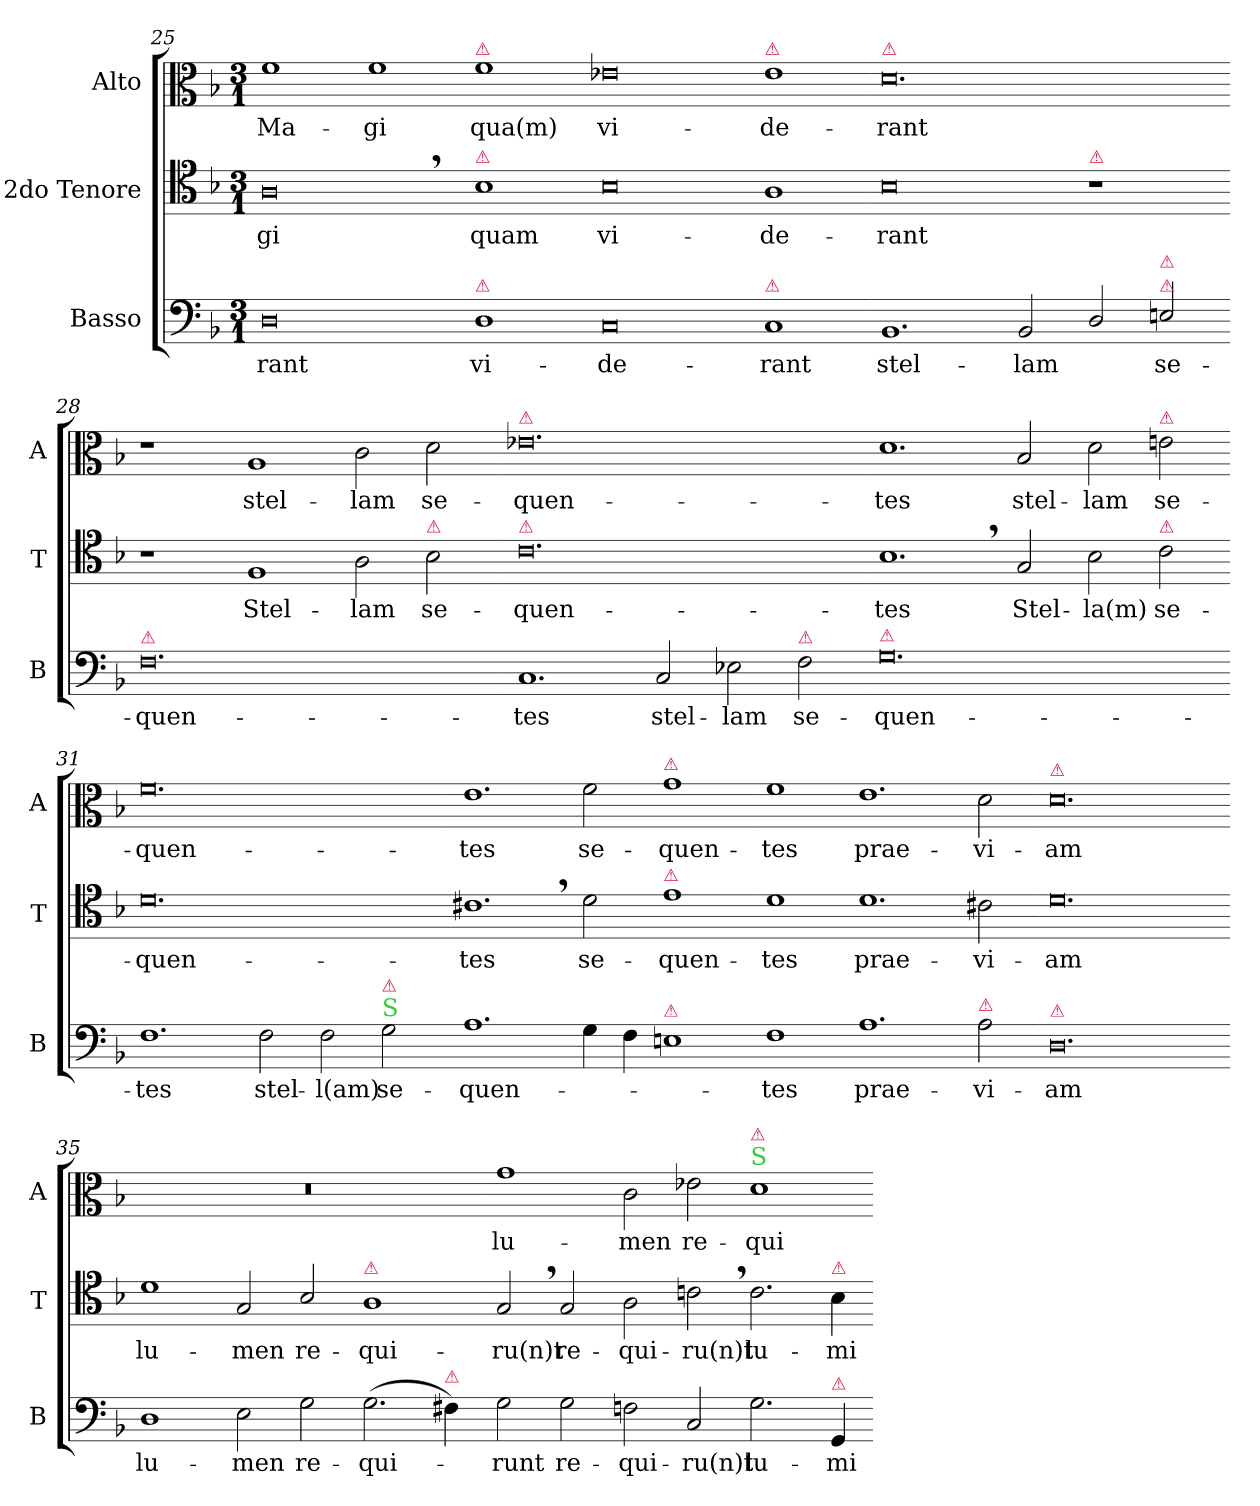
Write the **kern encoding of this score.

**kern	**text	**kern	**text	**kern	**text
*part3	*part3	*part2	*part2	*part1	*part1
*staff3	*staff3	*staff2	*staff2	*staff1	*staff1
*I"Basso	*	*I"2do Tenore	*	*I"Alto	*
*I'B	*	*I'T	*	*I'A	*
*clefF4	*	*clefC4	*	*clefC3	*
*k[b-]	*	*k[b-]	*	*k[b-]	*
*M3/1	*	*M3/1	*	*M3/1	*
=25	=25	=25	=25	=25	=25
0D	-rant	0A,<	-gi	1f	Ma-
.	.	.	.	1f	-gi
!	!	!	!	!LO:TX:a:color=crimson:t=⚠	!
!	!	!LO:TX:a:color=crimson:t=⚠	!	!	!
!LO:TX:a:color=crimson:t=⚠	!	!	!	!	!
!	!LO:LY:i	!	!	!	!
1D	vi-	1B-	quam	1f	qua(m)
=26-	=26-	=26-	=26-	=26-	=26-
!	!LO:LY:i	!	!	!	!
0C	-de-	0B-	vi-	0e-X	vi-
!	!	!	!	!LO:TX:a:color=crimson:t=⚠	!
!LO:TX:a:color=crimson:t=⚠	!	!	!	!	!
!	!LO:LY:i	!	!	!	!
1C	-rant	1A	-de-	1e-	-de-
=27-	=27-	=27-	=27-	=27-	=27-
!	!	!	!	!LO:TX:a:color=crimson:t=⚠	!
1.BB-	stel-	0B-	-rant	0.d	-rant
2BB-/	-lam	.	.	.	.
!	!	!LO:TX:a:color=crimson:t=⚠	!	!	!
2D/	.	1r	.	.	.
!LO:TX:a:color=crimson:t=⚠	!	!	!	!	!
!LO:TX:a:color=crimson:t=⚠	!	!	!	!	!
2En/	se-	.	.	.	.
=28-	=28-	=28-	=28-	=28-	=28-
!LO:TX:a:color=crimson:t=⚠	!	!	!	!	!
0.F	-quen-	1r	.	1r	.
.	.	1F	Stel-	1A	stel-
.	.	2A\	-lam	2c\	-lam
!	!	!LO:TX:a:color=crimson:t=⚠	!	!	!
.	.	2B-\	se-	2d\	se-
=29-	=29-	=29-	=29-	=29-	=29-
!	!	!	!	!LO:TX:a:color=crimson:t=⚠	!
!	!	!LO:TX:a:color=crimson:t=⚠	!	!	!
1.C	-tes	0.c	-quen-	0.e-X	-quen-
!	!LO:LY:i	!	!	!	!
2C/	stel-	.	.	.	.
!	!LO:LY:i	!	!	!	!
2E-X\	-lam	.	.	.	.
!LO:TX:a:color=crimson:t=⚠	!	!	!	!	!
!	!LO:LY:i	!	!	!	!
2F\	se-	.	.	.	.
=30-	=30-	=30-	=30-	=30-	=30-
!LO:TX:a:color=crimson:t=⚠	!	!	!	!	!
!	!LO:LY:i	!	!	!	!
0.G	-quen-	1.B-,<	-tes	1.d	-tes
!	!	!	!	!	!LO:LY:i
.	.	2G/	Stel-	2B-/	stel-
!	!	!	!	!	!LO:LY:i
.	.	2B-\	-la(m)	2d\	-lam
!	!	!	!	!LO:TX:a:color=crimson:t=⚠	!
!	!	!LO:TX:a:color=crimson:t=⚠	!	!	!
!	!	!	!	!	!LO:LY:i
.	.	2c\	se-	2en\	se-
=31-	=31-	=31-	=31-	=31-	=31-
!	!LO:LY:i	!	!	!	!LO:LY:i
1.F	-tes	0.d	-quen-	0.f	-quen-
2F\	stel-	.	.	.	.
2F\	-l(am)	.	.	.	.
!LO:TX:a:color=limegreen:t=S	!	!	!	!	!
!LO:TX:a:color=crimson:t=⚠	!	!	!	!	!
2G\	se-	.	.	.	.
=32-	=32-	=32-	=32-	=32-	=32-
!	!	!	!	!	!LO:LY:i
1.A	-quen-	1.c#X,	-tes	1.e	-tes
4G\	.	2d\	se-	2f\	se-
4F\	.	.	.	.	.
!	!	!	!	!LO:TX:a:color=crimson:t=⚠	!
!	!	!LO:TX:a:color=crimson:t=⚠	!	!	!
!LO:TX:a:color=crimson:t=⚠	!	!	!	!	!
1En	.	1e	-quen-	1g	-quen-
=33-	=33-	=33-	=33-	=33-	=33-
1F	-tes	1d	-tes	1f	-tes
1.A	prae-	1.d	prae-	1.e	prae-
!LO:TX:a:color=crimson:t=⚠	!	!	!	!	!
2A\	-vi-	2c#X\	-vi-	2d\	-vi-
=34-	=34-	=34-	=34-	=34-	=34-
!	!	!	!	!LO:TX:a:color=crimson:t=⚠	!
!LO:TX:a:color=crimson:t=⚠	!	!	!	!	!
0.D	-am	0.d	-am	0.d	-am
=35-	=35-	=35-	=35-	=35-	=35-
1D	lu-	1d	lu-	0.r	.
2E\	-men	2G/	-men	.	.
2G\	re-	2B-/	re-	.	.
!	!	!LO:TX:a:color=crimson:t=⚠	!	!	!
(2.G\	-qui-	1A	-qui-	.	.
!LO:TX:a:color=crimson:t=⚠	!	!	!	!	!
4F#X\)	.	.	.	.	.
=36-	=36-	=36-	=36-	=36-	=36-
2G\	-runt	2G,/	-ru(n)t	1g	lu-
!	!	!	!LO:LY:i	!	!
2G\	re-	2G/	re-	.	.
!	!	!	!LO:LY:i	!	!
2Fn\	-qui-	2A\	-qui-	2c\	-men
!	!	!	!LO:LY:i	!	!
2C/	-ru(n)t	2cn,\	-ru(n)t	2e-X\	re-
!	!	!	!	!LO:TX:a:color=limegreen:t=S	!
!	!	!	!	!LO:TX:a:color=crimson:t=⚠	!
2.G\	lu-	2.c\	lu-	1d	-qui-
!	!	!LO:TX:a:color=crimson:t=⚠	!	!	!
!LO:TX:a:color=crimson:t=⚠	!	!	!	!	!
4GG/	-mi-	4B-\	-mi-	.	.
=-	=-	=-	=-	=-	=-
*-	*-	*-	*-	*-	*-
